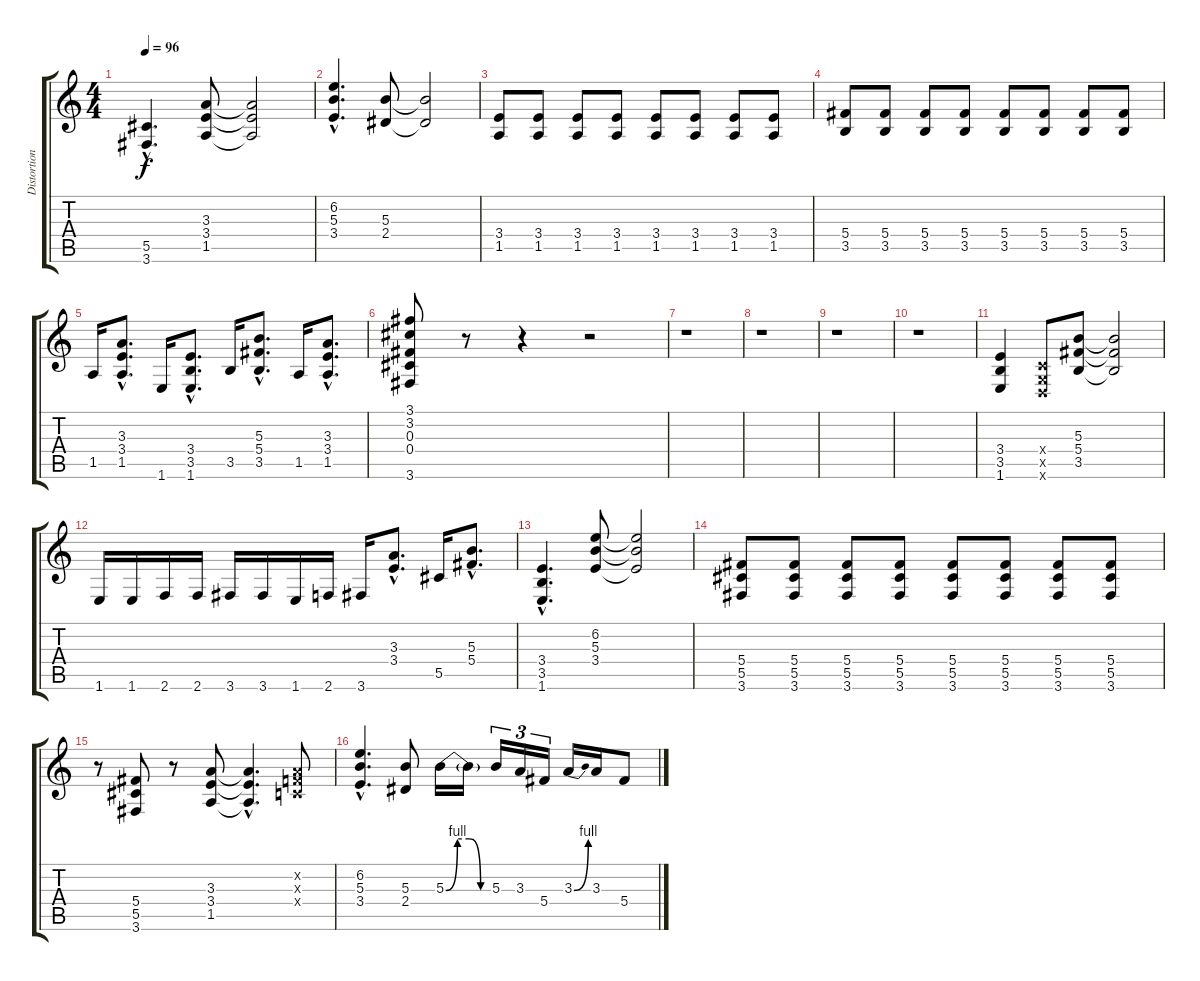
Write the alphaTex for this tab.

\track ("Distortion Guitar " "Distortion") {instrument distortionguitar}
\staff {score tabs}
\tuning (Eb4 Bb3 Gb3 Db3 Ab2 Eb2) {hide}
\ts (4 4)
\tempo 96
\clef g2
\ks c
(5.5{hac} 3.6{hac}).4{d dy f} (3.3 3.4 1.5).8 (3.3{t} 3.4{t} 1.5{t}).2 |
(6.2{hac} 5.3{hac} 3.4{hac}).4{d} (5.3 2.4).8 (5.3{t} 2.4{t}).2 |
(3.4 1.5).8 (3.4 1.5).8 (3.4 1.5).8 (3.4 1.5).8 (3.4 1.5).8 (3.4 1.5).8 (3.4 1.5).8 (3.4 1.5).8 |
(5.4 3.5).8 (5.4 3.5).8 (5.4 3.5).8 (5.4 3.5).8 (5.4 3.5).8 (5.4 3.5).8 (5.4 3.5).8 (5.4 3.5).8 |
1.5.16 (3.3{hac} 3.4{hac} 1.5{hac}).8{d} 1.6.16 (3.4{hac} 3.5{hac} 1.6{hac}).8{d} 3.5.16 (5.3{hac} 5.4{hac} 3.5{hac}).8{d} 1.5.16 (3.3{hac} 3.4{hac} 1.5{hac}).8{d} |
(3.1 3.2 0.3 0.4 3.6).8 r.8 r.4 r.2 |
r.1 |
r.1 |
r.1 |
r.1 |
(3.4 3.5 1.6).4 (-1.4{x} -1.5{x} -1.6{x}).8 (5.3 5.4 3.5).8 (5.3{t} 5.4{t} 3.5{t}).2 |
1.6.16 1.6.16 2.6.16 2.6.16 3.6.16 3.6.16 1.6.16 2.6.16 3.6.16 (3.3{hac} 3.4{hac}).8{d} 5.5.16 (5.3{hac} 5.4{hac}).8{d} |
(3.4{hac} 3.5{hac} 1.6{hac}).4{d} (6.2 5.3 3.4).8 (6.2{t} 5.3{t} 3.4{t}).2 |
(5.4 5.5 3.6).8 (5.4 5.5 3.6).8 (5.4 5.5 3.6).8 (5.4 5.5 3.6).8 (5.4 5.5 3.6).8 (5.4 5.5 3.6).8 (5.4 5.5 3.6).8 (5.4 5.5 3.6).8 |
r.8 (5.4 5.5 3.6).8 r.8 (3.3 3.4 1.5).8 (3.3{hac t} 3.4{hac t} 1.5{hac t}).4{d} (-1.2{x} -1.3{x} -1.4{x}).8 |
(6.2{hac} 5.3{hac} 3.4{hac}).4{d} (5.3 2.4).8 5.3{be (custom 0 0 15 4 30 4 45 0 60 0)}.16 5.3{t}.16 5.3.16{tu (3 2)} 3.3.16{tu (3 2)} 5.4.16{tu (3 2)} 3.3{be (bend 0 0 60 4)}.16 3.3.16 5.4.8
